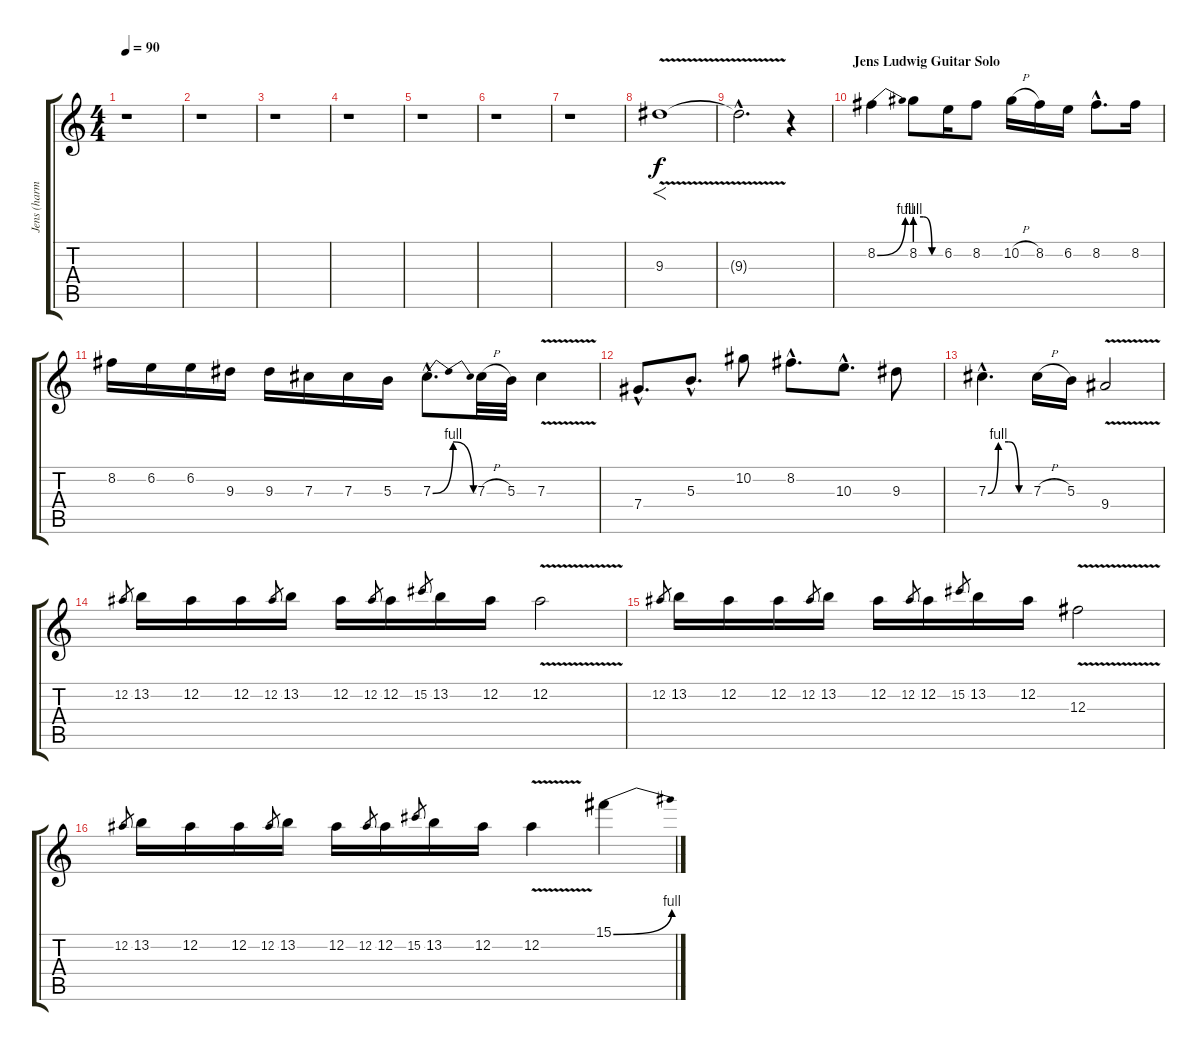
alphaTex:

\track ("Jens (harmony)" "Jens (harm") {instrument distortionguitar}
\staff {score tabs}
\tuning (Eb4 Bb3 Gb3 Db3 Ab2 Eb2) {hide}
\ts (4 4)
\tempo 90
\clef g2
\ks c
r.1{dy f} |
r.1 |
r.1 |
r.1 |
r.1 |
r.1 |
r.1 |
9.3{v}.1{f} |
9.3{hac t}.2{d} r.4 |
\section ("" "Jens Ludwig Guitar Solo")
8.2{be (bend 0 0 60 4)}.4 8.2{be (custom 0 4 20 4 40 0 60 0)}.8 6.2.16 8.2.8 10.2{h}.16 8.2.16 6.2.16 8.2{hac}.8{d} 8.2.16 |
8.2.16 6.2.16 6.2.16 9.3.16 9.3.16 7.3.16 7.3.16 5.3.16 7.3{be (bendrelease 0 0 30 4 45 4 60 0) hac}.8{d} 7.3{h}.32 5.3.32 7.3{v}.4 |
7.4{hac}.8{d} 5.3{hac}.8{d} 10.2.8 8.2{hac}.8{d} 10.3{hac}.8{d} 9.3.8 |
7.3{be (custom 0 0 15 4 30 4 45 0 60 0) hac}.4{d} 7.3{h}.16 5.3.16 9.4{v}.2 |
12.2.8{gr} 13.2.16 12.2.16 12.2.16 12.2.8{gr} 13.2.16 12.2.16 12.2.8{gr} 12.2.16 15.2.8{gr} 13.2.16 12.2.16 12.2{v}.2 |
12.2.8{gr} 13.2.16 12.2.16 12.2.16 12.2.8{gr} 13.2.16 12.2.16 12.2.8{gr} 12.2.16 15.2.8{gr} 13.2.16 12.2.16 12.3{v}.2 |
12.2.8{gr} 13.2.16 12.2.16 12.2.16 12.2.8{gr} 13.2.16 12.2.16 12.2.8{gr} 12.2.16 15.2.8{gr} 13.2.16 12.2.16 12.2{v}.4 15.1{be (bend 0 0 60 4)}.4
